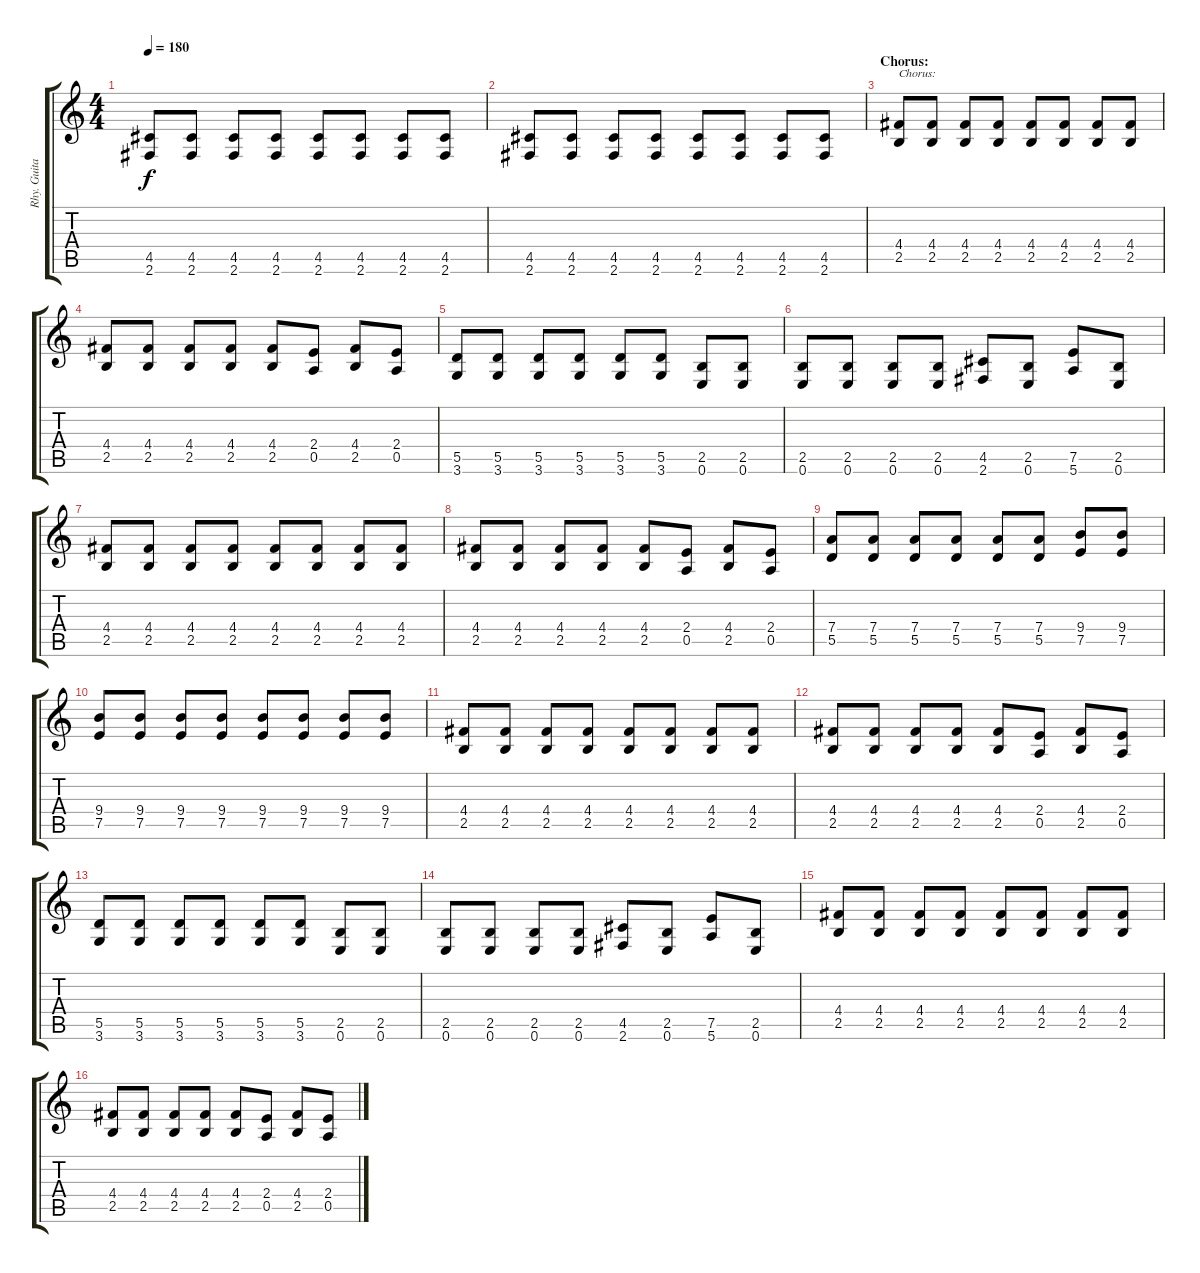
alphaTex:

\track ("Rhy. Guitar 2" "Rhy. Guita") {instrument overdrivenguitar}
\staff {score tabs}
\tuning (E4 B3 G3 D3 A2 E2) {hide}
\ts (4 4)
\tempo 180
\clef g2
\ks c
(4.5 2.6).8{dy f} (4.5 2.6).8 (4.5 2.6).8 (4.5 2.6).8 (4.5 2.6).8 (4.5 2.6).8 (4.5 2.6).8 (4.5 2.6).8 |
(4.5 2.6).8 (4.5 2.6).8 (4.5 2.6).8 (4.5 2.6).8 (4.5 2.6).8 (4.5 2.6).8 (4.5 2.6).8 (4.5 2.6).8 |
\section ("" "Chorus:")
(4.4 2.5).8{txt "Chorus:"} (4.4 2.5).8 (4.4 2.5).8 (4.4 2.5).8 (4.4 2.5).8 (4.4 2.5).8 (4.4 2.5).8 (4.4 2.5).8 |
(4.4 2.5).8 (4.4 2.5).8 (4.4 2.5).8 (4.4 2.5).8 (4.4 2.5).8 (2.4 0.5).8 (4.4 2.5).8 (2.4 0.5).8 |
(5.5 3.6).8 (5.5 3.6).8 (5.5 3.6).8 (5.5 3.6).8 (5.5 3.6).8 (5.5 3.6).8 (2.5 0.6).8 (2.5 0.6).8 |
(2.5 0.6).8 (2.5 0.6).8 (2.5 0.6).8 (2.5 0.6).8 (4.5 2.6).8 (2.5 0.6).8 (7.5 5.6).8 (2.5 0.6).8 |
(4.4 2.5).8 (4.4 2.5).8 (4.4 2.5).8 (4.4 2.5).8 (4.4 2.5).8 (4.4 2.5).8 (4.4 2.5).8 (4.4 2.5).8 |
(4.4 2.5).8 (4.4 2.5).8 (4.4 2.5).8 (4.4 2.5).8 (4.4 2.5).8 (2.4 0.5).8 (4.4 2.5).8 (2.4 0.5).8 |
(7.4 5.5).8 (7.4 5.5).8 (7.4 5.5).8 (7.4 5.5).8 (7.4 5.5).8 (7.4 5.5).8 (9.4 7.5).8 (9.4 7.5).8 |
(9.4 7.5).8 (9.4 7.5).8 (9.4 7.5).8 (9.4 7.5).8 (9.4 7.5).8 (9.4 7.5).8 (9.4 7.5).8 (9.4 7.5).8 |
(4.4 2.5).8 (4.4 2.5).8 (4.4 2.5).8 (4.4 2.5).8 (4.4 2.5).8 (4.4 2.5).8 (4.4 2.5).8 (4.4 2.5).8 |
(4.4 2.5).8 (4.4 2.5).8 (4.4 2.5).8 (4.4 2.5).8 (4.4 2.5).8 (2.4 0.5).8 (4.4 2.5).8 (2.4 0.5).8 |
(5.5 3.6).8 (5.5 3.6).8 (5.5 3.6).8 (5.5 3.6).8 (5.5 3.6).8 (5.5 3.6).8 (2.5 0.6).8 (2.5 0.6).8 |
(2.5 0.6).8 (2.5 0.6).8 (2.5 0.6).8 (2.5 0.6).8 (4.5 2.6).8 (2.5 0.6).8 (7.5 5.6).8 (2.5 0.6).8 |
(4.4 2.5).8 (4.4 2.5).8 (4.4 2.5).8 (4.4 2.5).8 (4.4 2.5).8 (4.4 2.5).8 (4.4 2.5).8 (4.4 2.5).8 |
(4.4 2.5).8 (4.4 2.5).8 (4.4 2.5).8 (4.4 2.5).8 (4.4 2.5).8 (2.4 0.5).8 (4.4 2.5).8 (2.4 0.5).8
